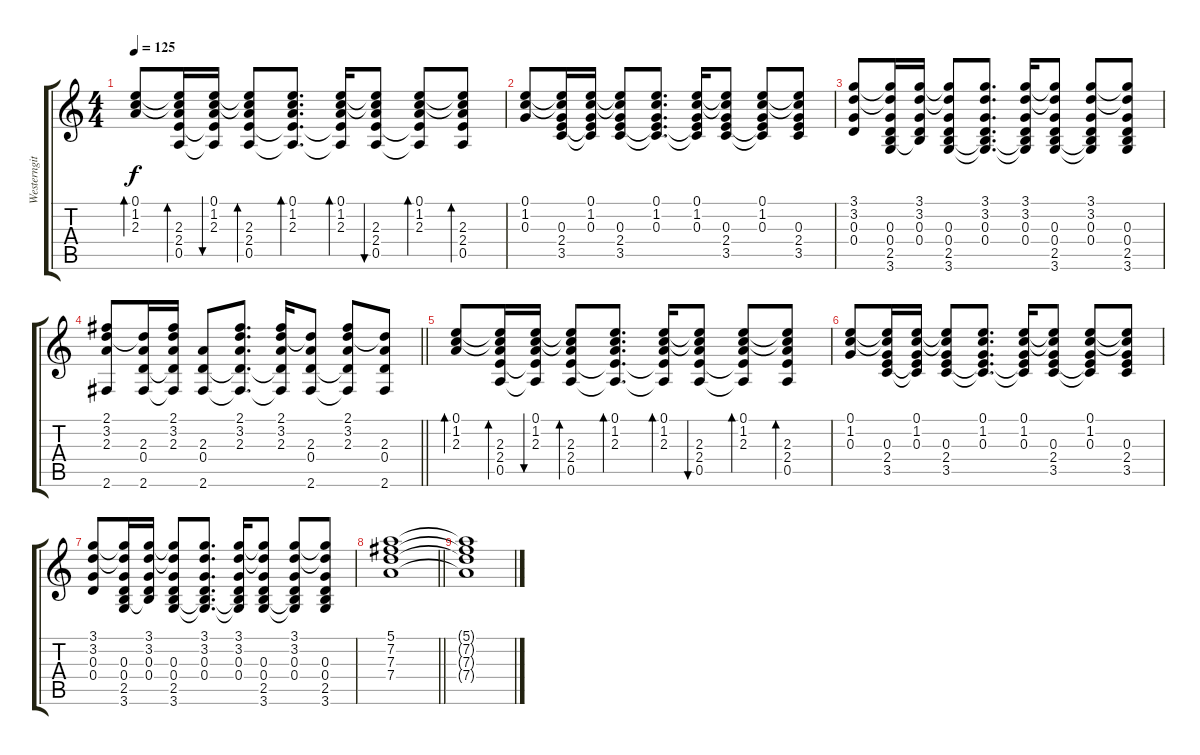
\track ("Westerngitarre - Thomas" "Westerngit") {instrument acousticguitarsteel}
\staff {score tabs}
\tuning (E4 B3 G3 D3 A2 E2) {hide}
\ts (4 4)
\tempo 125
\clef g2
\ks c
(0.1 1.2 2.3).8{bd 60 dy f} (0.1{t} 1.2{t} 2.3 2.4 0.5).16{bd 60} (0.1 1.2 2.3 2.4{t} 0.5{t}).16{bu 60} (0.1{t} 1.2{t} 2.3 2.4 0.5).8{bd 60} (0.1 1.2 2.3 2.4{t} 0.5{t}).8{d bd 60} (0.1 1.2 2.3 2.4{t} 0.5{t}).16{bd 60} (0.1{t} 1.2{t} 2.3 2.4 0.5).8{bu 60} (0.1 1.2 2.3 2.4{t} 0.5{t}).8{bd 60} (0.1{t} 1.2{t} 2.3 2.4 0.5).8{bd 60} |
(0.1 1.2 0.3).8 (0.1{t} 1.2{t} 0.3 2.4 3.5).16 (0.1 1.2 0.3 2.4{t} 3.5{t}).16 (0.1{t} 1.2{t} 0.3 2.4 3.5).8 (0.1 1.2 0.3 2.4{t} 3.5{t}).8{d} (0.1 1.2 0.3 2.4{t} 3.5{t}).16 (0.1{t} 1.2{t} 0.3 2.4 3.5).8 (0.1 1.2 0.3 2.4{t} 3.5{t}).8 (0.1{t} 1.2{t} 0.3 2.4 3.5).8 |
(3.1 3.2 0.3 0.4).8 (3.1{t} 3.2{t} 0.3 0.4 2.5 3.6).16 (3.1 3.2 0.3 0.4 2.5{t}).16 (3.1{t} 3.2{t} 0.3 0.4 2.5 3.6).8 (3.1 3.2 0.3 0.4 2.5{t} 3.6{t}).8{d} (3.1 3.2 0.3 0.4 2.5{t} 3.6{t}).16 (3.1{t} 3.2{t} 0.3 0.4 2.5 3.6).8 (3.1 3.2 0.3 0.4 2.5{t} 3.6{t}).8 (3.1{t} 3.2{t} 0.3 0.4 2.5 3.6).8 |
\barLineRight lightlight
(2.1 3.2 2.3 2.6).8 (3.2{t} 2.3 0.4 2.6).16 (2.1 3.2 2.3 0.4{t} 2.6{t}).16 (2.3 0.4 2.6).8 (2.1 3.2 2.3 0.4{t} 2.6{t}).8{d} (2.1 3.2 2.3 0.4{t} 2.6{t}).16 (3.2{t} 2.3 0.4 2.6).8 (2.1 3.2 2.3 0.4{t} 2.6{t}).8 (3.2{t} 2.3 0.4 2.6).8 |
(0.1 1.2 2.3).8{bd 60} (0.1{t} 1.2{t} 2.3 2.4 0.5).16{bd 60} (0.1 1.2 2.3 2.4{t} 0.5{t}).16{bu 60} (0.1{t} 1.2{t} 2.3 2.4 0.5).8{bd 60} (0.1 1.2 2.3 2.4{t} 0.5{t}).8{d bd 60} (0.1 1.2 2.3 2.4{t} 0.5{t}).16{bd 60} (0.1{t} 1.2{t} 2.3 2.4 0.5).8{bu 60} (0.1 1.2 2.3 2.4{t} 0.5{t}).8{bd 60} (0.1{t} 1.2{t} 2.3 2.4 0.5).8{bd 60} |
(0.1 1.2 0.3).8 (0.1{t} 1.2{t} 0.3 2.4 3.5).16 (0.1 1.2 0.3 2.4{t} 3.5{t}).16 (0.1{t} 1.2{t} 0.3 2.4 3.5).8 (0.1 1.2 0.3 2.4{t} 3.5{t}).8{d} (0.1 1.2 0.3 2.4{t} 3.5{t}).16 (0.1{t} 1.2{t} 0.3 2.4 3.5).8 (0.1 1.2 0.3 2.4{t} 3.5{t}).8 (0.1{t} 1.2{t} 0.3 2.4 3.5).8 |
(3.1 3.2 0.3 0.4).8 (3.1{t} 3.2{t} 0.3 0.4 2.5 3.6).16 (3.1 3.2 0.3 0.4 2.5{t}).16 (3.1{t} 3.2{t} 0.3 0.4 2.5 3.6).8 (3.1 3.2 0.3 0.4 2.5{t} 3.6{t}).8{d} (3.1 3.2 0.3 0.4 2.5{t} 3.6{t}).16 (3.1{t} 3.2{t} 0.3 0.4 2.5 3.6).8 (3.1 3.2 0.3 0.4 2.5{t} 3.6{t}).8 (3.1{t} 3.2{t} 0.3 0.4 2.5 3.6).8 |
\barLineRight lightlight
(5.1 7.2 7.3 7.4).1 |
(5.1{t} 7.2{t} 7.3{t} 7.4{t}).1
